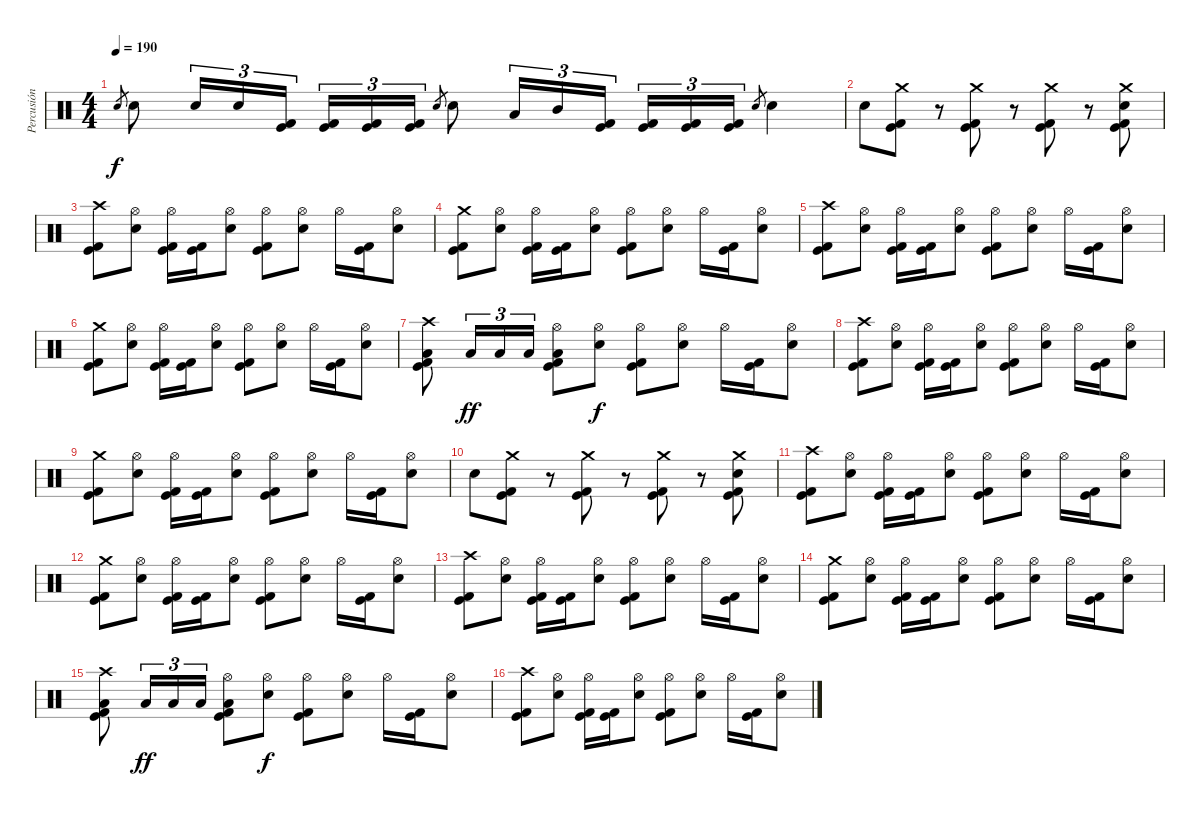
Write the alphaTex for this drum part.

\track ("Percusión" "Percusión") {instrument percussion}
\staff {score}
\articulation defaults
\ts (4 4)
\tempo 190
\clef neutral
\ks c "Electric Snare (hit)".8{gr dy f} "Electric Snare (hit)".8 "Electric Snare (hit)".16{tu (3 2)} "Electric Snare (hit)".16{tu (3 2)}
("Kick (hit) 2" "Kick (hit)").16{tu (3 2)} ("Kick (hit)" "Kick (hit) 2").16{tu (3 2)} ("Kick (hit)" "Kick (hit) 2").16{tu (3 2)} ("Kick (hit)" "Kick (hit) 2").16{tu (3 2)} "Electric Snare (hit)".8{gr} "Electric Snare (hit)".8 "Low Tom (hit)".16{tu (3 2)} "Mid Tom (hit)".16{tu (3 2)} ("Kick (hit) 2" "Kick (hit)").16{tu (3 2) beam splitsecondary} ("Kick (hit) 2" "Kick (hit)").16{tu (3 2)} ("Kick (hit) 2" "Kick (hit)").16{tu (3 2)} ("Kick (hit) 2" "Kick (hit)").16{tu (3 2)} "Electric Snare (hit)".8{gr} "Electric Snare (hit)".4 |
"Electric Snare (hit)".8 ("Crash medium (hit)" "Kick (hit) 2" "Kick (hit)").8 r.8 ("Crash medium (hit)" "Kick (hit)" "Kick (hit) 2").8 r.8 ("Crash medium (hit)" "Kick (hit)" "Kick (hit) 2").8 r.8 ("Crash medium (hit)" "Electric Snare (hit)" "Kick (hit)" "Kick (hit) 2").8 |
("Crash high (hit)" "Kick (hit) 2" "Kick (hit)").8 ("Hi-Hat (open)" "Electric Snare (hit)").8 ("Hi-Hat (open)" "Kick (hit) 2" "Kick (hit)").16 ("Kick (hit) 2" "Kick (hit)").16 ("Hi-Hat (open)" "Electric Snare (hit)").8 ("Hi-Hat (open)" "Kick (hit) 2" "Kick (hit)").8 ("Hi-Hat (open)" "Electric Snare (hit)").8 "Hi-Hat (open)".16 ("Kick (hit) 2" "Kick (hit)").16 ("Hi-Hat (open)" "Electric Snare (hit)").8 |
("Crash medium (hit)" "Kick (hit) 2" "Kick (hit)").8 ("Hi-Hat (open)" "Electric Snare (hit)").8 ("Hi-Hat (open)" "Kick (hit) 2" "Kick (hit)").16 ("Kick (hit) 2" "Kick (hit)").16 ("Hi-Hat (open)" "Electric Snare (hit)").8 ("Hi-Hat (open)" "Kick (hit) 2" "Kick (hit)").8 ("Hi-Hat (open)" "Electric Snare (hit)").8 "Hi-Hat (open)".16 ("Kick (hit) 2" "Kick (hit)").16 ("Hi-Hat (open)" "Electric Snare (hit)").8 |
("Crash high (hit)" "Kick (hit) 2" "Kick (hit)").8 ("Hi-Hat (open)" "Electric Snare (hit)").8 ("Hi-Hat (open)" "Kick (hit) 2" "Kick (hit)").16 ("Kick (hit) 2" "Kick (hit)").16 ("Hi-Hat (open)" "Electric Snare (hit)").8 ("Hi-Hat (open)" "Kick (hit) 2" "Kick (hit)").8 ("Hi-Hat (open)" "Electric Snare (hit)").8 "Hi-Hat (open)".16 ("Kick (hit) 2" "Kick (hit)").16 ("Hi-Hat (open)" "Electric Snare (hit)").8 |
("Crash medium (hit)" "Kick (hit) 2" "Kick (hit)").8 ("Hi-Hat (open)" "Electric Snare (hit)").8 ("Hi-Hat (open)" "Kick (hit) 2" "Kick (hit)").16 ("Kick (hit) 2" "Kick (hit)").16 ("Hi-Hat (open)" "Electric Snare (hit)").8 ("Hi-Hat (open)" "Kick (hit) 2" "Kick (hit)").8 ("Hi-Hat (open)" "Electric Snare (hit)").8 "Hi-Hat (open)".16 ("Kick (hit) 2" "Kick (hit)").16 ("Hi-Hat (open)" "Electric Snare (hit)").8 |
("Crash high (hit)" "Low Tom (hit)" "Kick (hit) 2" "Kick (hit)").8 "Low Tom (hit)".16{tu (3 2) dy ff} "Low Tom (hit)".16{tu (3 2)} "Low Tom (hit)".16{tu (3 2)} ("Hi-Hat (open)" "Low Tom (hit)" "Kick (hit) 2" "Kick (hit)").8 ("Hi-Hat (open)" "Electric Snare (hit)").8{dy f} ("Hi-Hat (open)" "Kick (hit) 2" "Kick (hit)").8 ("Hi-Hat (open)" "Electric Snare (hit)").8 "Hi-Hat (open)".16 ("Kick (hit) 2" "Kick (hit)").16 ("Hi-Hat (open)" "Electric Snare (hit)").8 |
("Crash high (hit)" "Kick (hit) 2" "Kick (hit)").8 ("Hi-Hat (open)" "Electric Snare (hit)").8 ("Hi-Hat (open)" "Kick (hit) 2" "Kick (hit)").16 ("Kick (hit) 2" "Kick (hit)").16 ("Hi-Hat (open)" "Electric Snare (hit)").8 ("Hi-Hat (open)" "Kick (hit) 2" "Kick (hit)").8 ("Hi-Hat (open)" "Electric Snare (hit)").8 "Hi-Hat (open)".16 ("Kick (hit) 2" "Kick (hit)").16 ("Hi-Hat (open)" "Electric Snare (hit)").8 |
("Crash medium (hit)" "Kick (hit) 2" "Kick (hit)").8 ("Hi-Hat (open)" "Electric Snare (hit)").8 ("Hi-Hat (open)" "Kick (hit) 2" "Kick (hit)").16 ("Kick (hit) 2" "Kick (hit)").16 ("Hi-Hat (open)" "Electric Snare (hit)").8 ("Hi-Hat (open)" "Kick (hit) 2" "Kick (hit)").8 ("Hi-Hat (open)" "Electric Snare (hit)").8 "Hi-Hat (open)".16 ("Kick (hit) 2" "Kick (hit)").16 ("Hi-Hat (open)" "Electric Snare (hit)").8 |
"Electric Snare (hit)".8 ("Crash medium (hit)" "Kick (hit) 2" "Kick (hit)").8 r.8 ("Crash medium (hit)" "Kick (hit)" "Kick (hit) 2").8 r.8 ("Crash medium (hit)" "Kick (hit)" "Kick (hit) 2").8 r.8 ("Crash medium (hit)" "Electric Snare (hit)" "Kick (hit)" "Kick (hit) 2").8 |
("Crash high (hit)" "Kick (hit) 2" "Kick (hit)").8 ("Hi-Hat (open)" "Electric Snare (hit)").8 ("Hi-Hat (open)" "Kick (hit) 2" "Kick (hit)").16 ("Kick (hit) 2" "Kick (hit)").16 ("Hi-Hat (open)" "Electric Snare (hit)").8 ("Hi-Hat (open)" "Kick (hit) 2" "Kick (hit)").8 ("Hi-Hat (open)" "Electric Snare (hit)").8 "Hi-Hat (open)".16 ("Kick (hit) 2" "Kick (hit)").16 ("Hi-Hat (open)" "Electric Snare (hit)").8 |
("Crash medium (hit)" "Kick (hit) 2" "Kick (hit)").8 ("Hi-Hat (open)" "Electric Snare (hit)").8 ("Hi-Hat (open)" "Kick (hit) 2" "Kick (hit)").16 ("Kick (hit) 2" "Kick (hit)").16 ("Hi-Hat (open)" "Electric Snare (hit)").8 ("Hi-Hat (open)" "Kick (hit) 2" "Kick (hit)").8 ("Hi-Hat (open)" "Electric Snare (hit)").8 "Hi-Hat (open)".16 ("Kick (hit) 2" "Kick (hit)").16 ("Hi-Hat (open)" "Electric Snare (hit)").8 |
("Crash high (hit)" "Kick (hit) 2" "Kick (hit)").8 ("Hi-Hat (open)" "Electric Snare (hit)").8 ("Hi-Hat (open)" "Kick (hit) 2" "Kick (hit)").16 ("Kick (hit) 2" "Kick (hit)").16 ("Hi-Hat (open)" "Electric Snare (hit)").8 ("Hi-Hat (open)" "Kick (hit) 2" "Kick (hit)").8 ("Hi-Hat (open)" "Electric Snare (hit)").8 "Hi-Hat (open)".16 ("Kick (hit) 2" "Kick (hit)").16 ("Hi-Hat (open)" "Electric Snare (hit)").8 |
("Crash medium (hit)" "Kick (hit) 2" "Kick (hit)").8 ("Hi-Hat (open)" "Electric Snare (hit)").8 ("Hi-Hat (open)" "Kick (hit) 2" "Kick (hit)").16 ("Kick (hit) 2" "Kick (hit)").16 ("Hi-Hat (open)" "Electric Snare (hit)").8 ("Hi-Hat (open)" "Kick (hit) 2" "Kick (hit)").8 ("Hi-Hat (open)" "Electric Snare (hit)").8 "Hi-Hat (open)".16 ("Kick (hit) 2" "Kick (hit)").16 ("Hi-Hat (open)" "Electric Snare (hit)").8 |
("Crash high (hit)" "Low Tom (hit)" "Kick (hit) 2" "Kick (hit)").8 "Low Tom (hit)".16{tu (3 2) dy ff} "Low Tom (hit)".16{tu (3 2)} "Low Tom (hit)".16{tu (3 2)} ("Hi-Hat (open)" "Low Tom (hit)" "Kick (hit) 2" "Kick (hit)").8 ("Hi-Hat (open)" "Electric Snare (hit)").8{dy f} ("Hi-Hat (open)" "Kick (hit) 2" "Kick (hit)").8 ("Hi-Hat (open)" "Electric Snare (hit)").8 "Hi-Hat (open)".16 ("Kick (hit) 2" "Kick (hit)").16 ("Hi-Hat (open)" "Electric Snare (hit)").8 |
("Crash high (hit)" "Kick (hit) 2" "Kick (hit)").8 ("Hi-Hat (open)" "Electric Snare (hit)").8 ("Hi-Hat (open)" "Kick (hit) 2" "Kick (hit)").16 ("Kick (hit) 2" "Kick (hit)").16 ("Hi-Hat (open)" "Electric Snare (hit)").8 ("Hi-Hat (open)" "Kick (hit) 2" "Kick (hit)").8 ("Hi-Hat (open)" "Electric Snare (hit)").8 "Hi-Hat (open)".16 ("Kick (hit) 2" "Kick (hit)").16 ("Hi-Hat (open)" "Electric Snare (hit)").8
